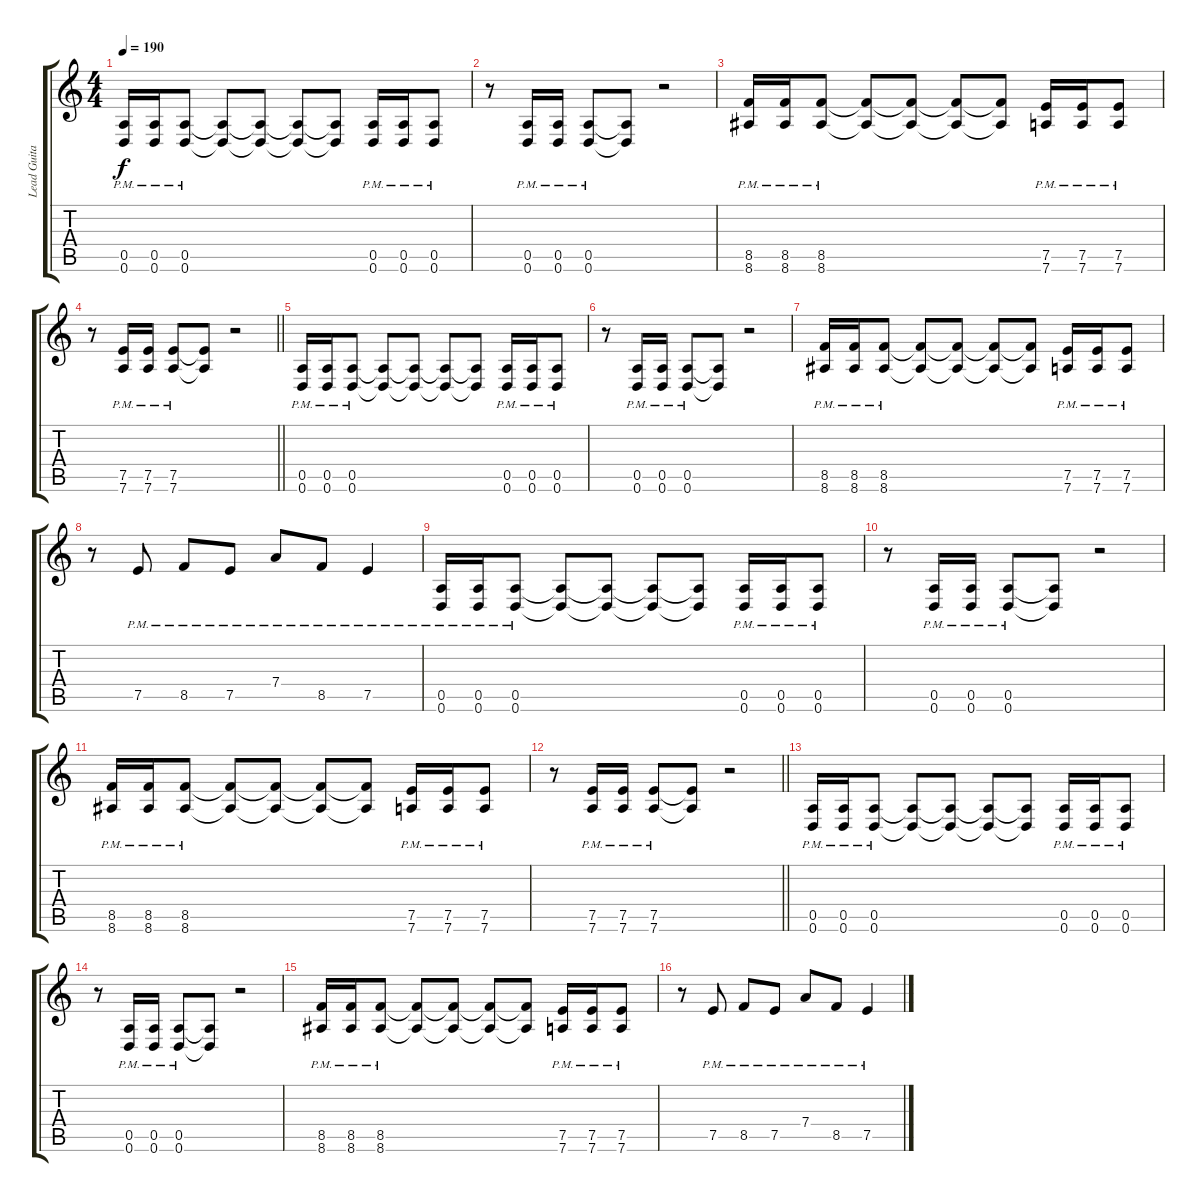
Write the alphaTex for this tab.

\track ("Lead Guitar" "Lead Guita") {instrument distortionguitar}
\staff {score tabs}
\tuning (E4 B3 G3 D3 A2 D2) {hide}
\ts (4 4)
\tempo 190
\clef g2
\ks c
(0.5{pm} 0.6{pm}).16{dy f} (0.5{pm} 0.6{pm}).16 (0.5{pm} 0.6{pm}).8 (0.5{t} 0.6{t}).8 (0.5{t} 0.6{t}).8 (0.5{t} 0.6{t}).8 (0.5{t} 0.6{t}).8 (0.5{pm} 0.6{pm}).16 (0.5{pm} 0.6{pm}).16 (0.5{pm} 0.6{pm}).8 |
r.8 (0.5{pm} 0.6{pm}).16 (0.5{pm} 0.6{pm}).16 (0.5{pm} 0.6{pm}).8 (0.5{t} 0.6{t}).8 r.2 |
(8.5{pm} 8.6{pm}).16 (8.5{pm} 8.6{pm}).16 (8.5{pm} 8.6{pm}).8 (8.5{t} 8.6{t}).8 (8.5{t} 8.6{t}).8 (8.5{t} 8.6{t}).8 (8.5{t} 8.6{t}).8 (7.5{pm} 7.6{pm}).16 (7.5{pm} 7.6{pm}).16 (7.5{pm} 7.6{pm}).8 |
\barLineRight lightlight
r.8 (7.5{pm} 7.6{pm}).16 (7.5{pm} 7.6{pm}).16 (7.5{pm} 7.6{pm}).8 (7.5{t} 7.6{t}).8 r.2 |
(0.5{pm} 0.6{pm}).16 (0.5{pm} 0.6{pm}).16 (0.5{pm} 0.6{pm}).8 (0.5{t} 0.6{t}).8 (0.5{t} 0.6{t}).8 (0.5{t} 0.6{t}).8 (0.5{t} 0.6{t}).8 (0.5{pm} 0.6{pm}).16 (0.5{pm} 0.6{pm}).16 (0.5{pm} 0.6{pm}).8 |
r.8 (0.5{pm} 0.6{pm}).16 (0.5{pm} 0.6{pm}).16 (0.5{pm} 0.6{pm}).8 (0.5{t} 0.6{t}).8 r.2 |
(8.5{pm} 8.6{pm}).16 (8.5{pm} 8.6{pm}).16 (8.5{pm} 8.6{pm}).8 (8.5{t} 8.6{t}).8 (8.5{t} 8.6{t}).8 (8.5{t} 8.6{t}).8 (8.5{t} 8.6{t}).8 (7.5{pm} 7.6{pm}).16 (7.5{pm} 7.6{pm}).16 (7.5{pm} 7.6{pm}).8 |
r.8 7.5{pm}.8 8.5{pm}.8 7.5{pm}.8 7.4{pm}.8 8.5{pm}.8 7.5{pm}.4 |
(0.5{pm} 0.6{pm}).16 (0.5{pm} 0.6{pm}).16 (0.5{pm} 0.6{pm}).8 (0.5{t} 0.6{t}).8 (0.5{t} 0.6{t}).8 (0.5{t} 0.6{t}).8 (0.5{t} 0.6{t}).8 (0.5{pm} 0.6{pm}).16 (0.5{pm} 0.6{pm}).16 (0.5{pm} 0.6{pm}).8 |
r.8 (0.5{pm} 0.6{pm}).16 (0.5{pm} 0.6{pm}).16 (0.5{pm} 0.6{pm}).8 (0.5{t} 0.6{t}).8 r.2 |
(8.5{pm} 8.6{pm}).16 (8.5{pm} 8.6{pm}).16 (8.5{pm} 8.6{pm}).8 (8.5{t} 8.6{t}).8 (8.5{t} 8.6{t}).8 (8.5{t} 8.6{t}).8 (8.5{t} 8.6{t}).8 (7.5{pm} 7.6{pm}).16 (7.5{pm} 7.6{pm}).16 (7.5{pm} 7.6{pm}).8 |
\barLineRight lightlight
r.8 (7.5{pm} 7.6{pm}).16 (7.5{pm} 7.6{pm}).16 (7.5{pm} 7.6{pm}).8 (7.5{t} 7.6{t}).8 r.2 |
(0.5{pm} 0.6{pm}).16 (0.5{pm} 0.6{pm}).16 (0.5{pm} 0.6{pm}).8 (0.5{t} 0.6{t}).8 (0.5{t} 0.6{t}).8 (0.5{t} 0.6{t}).8 (0.5{t} 0.6{t}).8 (0.5{pm} 0.6{pm}).16 (0.5{pm} 0.6{pm}).16 (0.5{pm} 0.6{pm}).8 |
r.8 (0.5{pm} 0.6{pm}).16 (0.5{pm} 0.6{pm}).16 (0.5{pm} 0.6{pm}).8 (0.5{t} 0.6{t}).8 r.2 |
(8.5{pm} 8.6{pm}).16 (8.5{pm} 8.6{pm}).16 (8.5{pm} 8.6{pm}).8 (8.5{t} 8.6{t}).8 (8.5{t} 8.6{t}).8 (8.5{t} 8.6{t}).8 (8.5{t} 8.6{t}).8 (7.5{pm} 7.6{pm}).16 (7.5{pm} 7.6{pm}).16 (7.5{pm} 7.6{pm}).8 |
r.8 7.5{pm}.8 8.5{pm}.8 7.5{pm}.8 7.4{pm}.8 8.5{pm}.8 7.5{pm}.4
